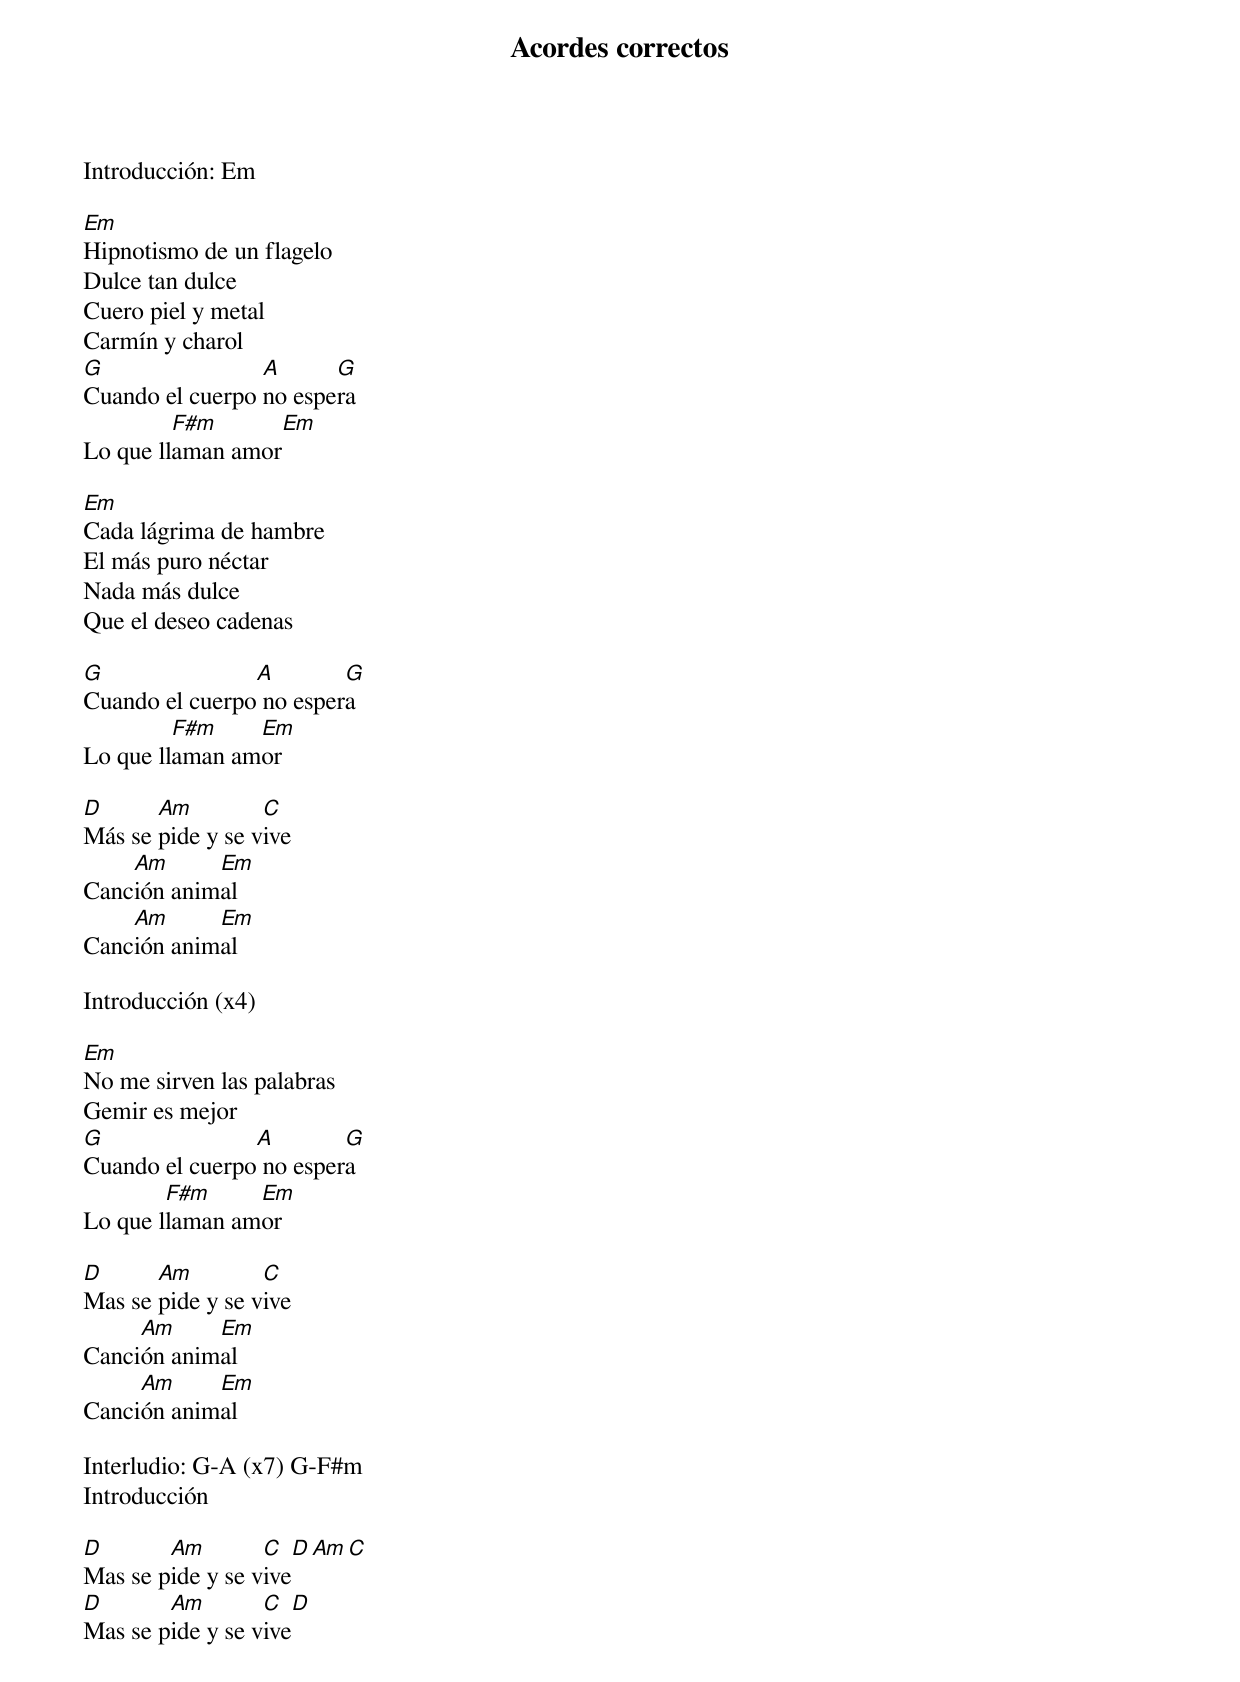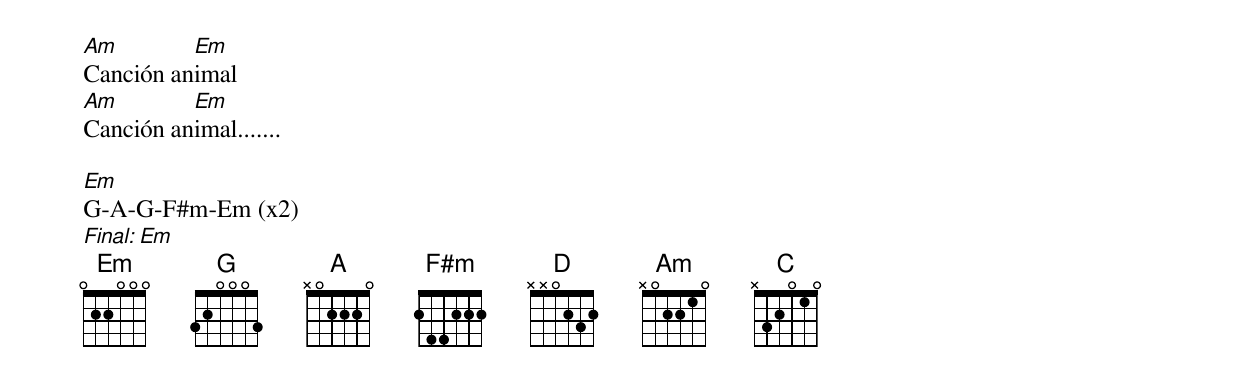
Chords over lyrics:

Acordes correctos

Introducción: Em

Em
Hipnotismo de un flagelo
Dulce tan dulce
Cuero piel y metal
Carmín y charol
G                A      G
Cuando el cuerpo no espera
         F#m      Em
Lo que llaman amor

Em
Cada lágrima de hambre
El más puro néctar
Nada más dulce
Que el deseo cadenas

G               A        G
Cuando el cuerpo no espera
         F#m    Em
Lo que llaman amor

D      Am         C
Más se pide y se vive
    Am      Em
Canción animal
    Am      Em
Canción animal

Introducción (x4)

Em
No me sirven las palabras
Gemir es mejor
G               A        G
Cuando el cuerpo no espera
        F#m     Em
Lo que llaman amor

D      Am         C
Mas se pide y se vive
     Am     Em
Canción animal
     Am     Em
Canción animal

Interludio: G-A (x7) G-F#m
Introducción

D       Am        C   D Am C
Mas se pide y se vive
D       Am        C   D
Mas se pide y se vive
Am        Em
Canción animal
Am        Em
Canción animal.......

Em
G-A-G-F#m-Em (x2)
Final: Em
